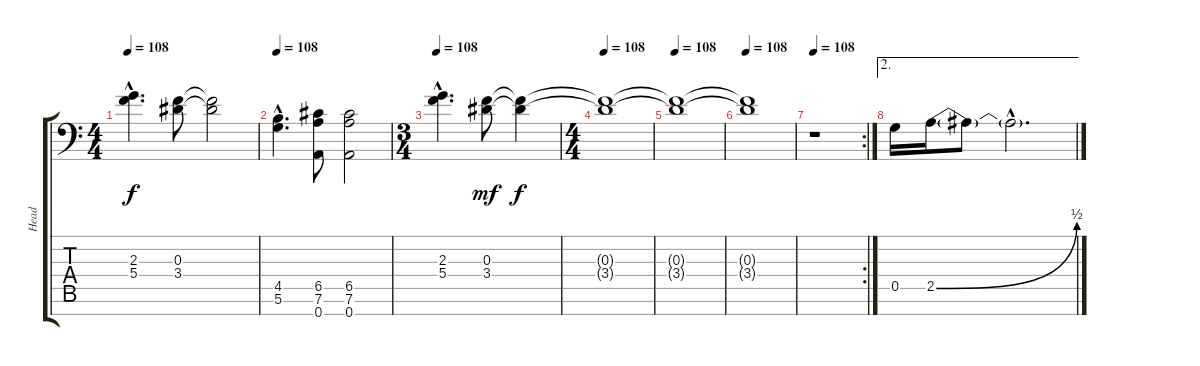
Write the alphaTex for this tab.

\track ("Head" "Head") {instrument overdrivenguitar}
\staff {score tabs}
\tuning (D4 A3 F3 C3 G2 D2 A1) {hide}
\ts (4 4)
\tempo 108
\clef f4
\ks c
(2.3{hac} 5.4{hac}).4{d dy f} (0.3 3.4).8 (0.3{t} 3.4{t}).2 |
\tempo 108
(4.5{hac} 5.6{hac}).4{d instrument distortionguitar} (6.5 7.6 0.7).8 (6.5 7.6 0.7).2 |
\ts (3 4)
\tempo 108
(2.3{hac} 5.4{hac}).4{d} (0.3 3.4).8{dy mf} (0.3{t} 3.4{t}).4{dy f} |
\ts (4 4)
\tempo 108
(0.3{t} 3.4{t}).1 |
\tempo 108
(0.3{t} 3.4{t}).1 |
\tempo 108
(0.3{t} 3.4{t}).1 |
\rc 2
\tempo 108
r.1 |
\ae 2
0.5.16{instrument electricguitarmuted} 2.5{be (bend 0 0 60 2)}.16 2.5{t}.8 2.5{hac t}.2{d}
